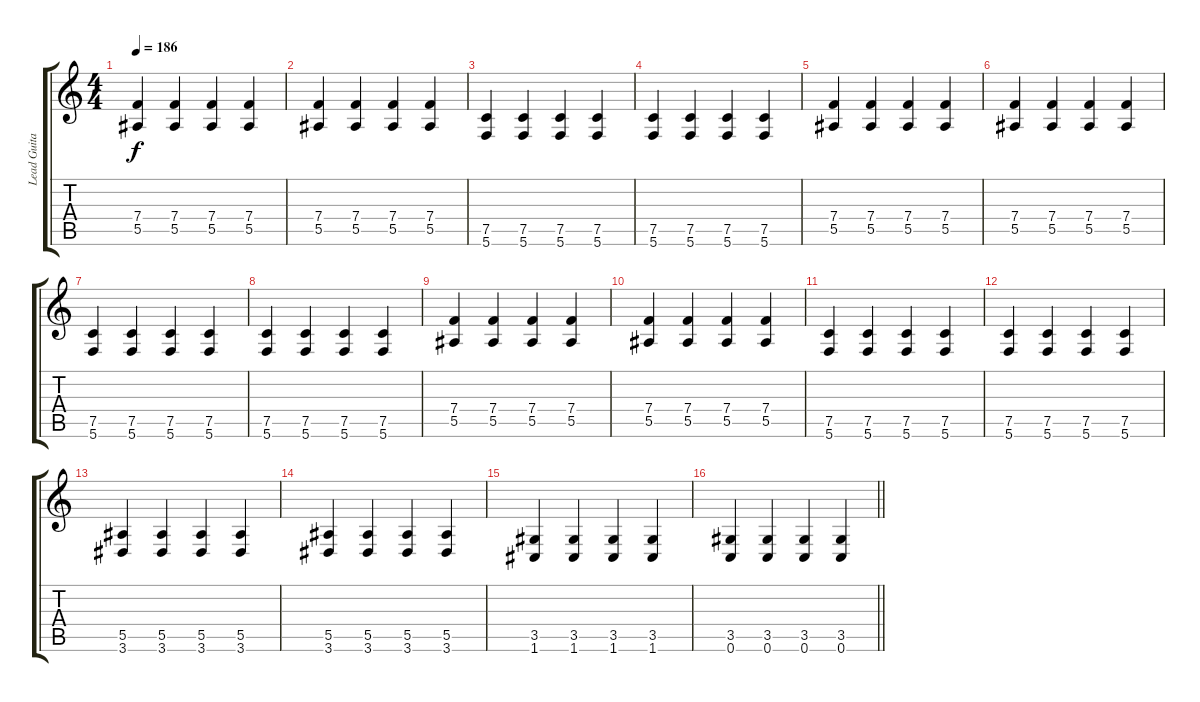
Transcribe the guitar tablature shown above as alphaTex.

\track ("Lead Guitar 2" "Lead Guita") {instrument distortionguitar}
\staff {score tabs}
\tuning (C4 G3 Eb3 Bb2 F2 C2) {hide}
\ts (4 4)
\section ("" "")
\tempo 186
\clef g2
\ks c
(7.4 5.5).4{dy f} (7.4 5.5).4 (7.4 5.5).4 (7.4 5.5).4 |
(7.4 5.5).4 (7.4 5.5).4 (7.4 5.5).4 (7.4 5.5).4 |
(7.5 5.6).4 (7.5 5.6).4 (7.5 5.6).4 (7.5 5.6).4 |
(7.5 5.6).4 (7.5 5.6).4 (7.5 5.6).4 (7.5 5.6).4 |
(7.4 5.5).4 (7.4 5.5).4 (7.4 5.5).4 (7.4 5.5).4 |
(7.4 5.5).4 (7.4 5.5).4 (7.4 5.5).4 (7.4 5.5).4 |
(7.5 5.6).4 (7.5 5.6).4 (7.5 5.6).4 (7.5 5.6).4 |
(7.5 5.6).4 (7.5 5.6).4 (7.5 5.6).4 (7.5 5.6).4 |
(7.4 5.5).4 (7.4 5.5).4 (7.4 5.5).4 (7.4 5.5).4 |
(7.4 5.5).4 (7.4 5.5).4 (7.4 5.5).4 (7.4 5.5).4 |
(7.5 5.6).4 (7.5 5.6).4 (7.5 5.6).4 (7.5 5.6).4 |
(7.5 5.6).4 (7.5 5.6).4 (7.5 5.6).4 (7.5 5.6).4 |
(5.5 3.6).4 (5.5 3.6).4 (5.5 3.6).4 (5.5 3.6).4 |
(5.5 3.6).4 (5.5 3.6).4 (5.5 3.6).4 (5.5 3.6).4 |
(3.5 1.6).4 (3.5 1.6).4 (3.5 1.6).4 (3.5 1.6).4 |
\barLineRight lightlight
(3.5 0.6).4 (3.5 0.6).4 (3.5 0.6).4 (3.5 0.6).4
